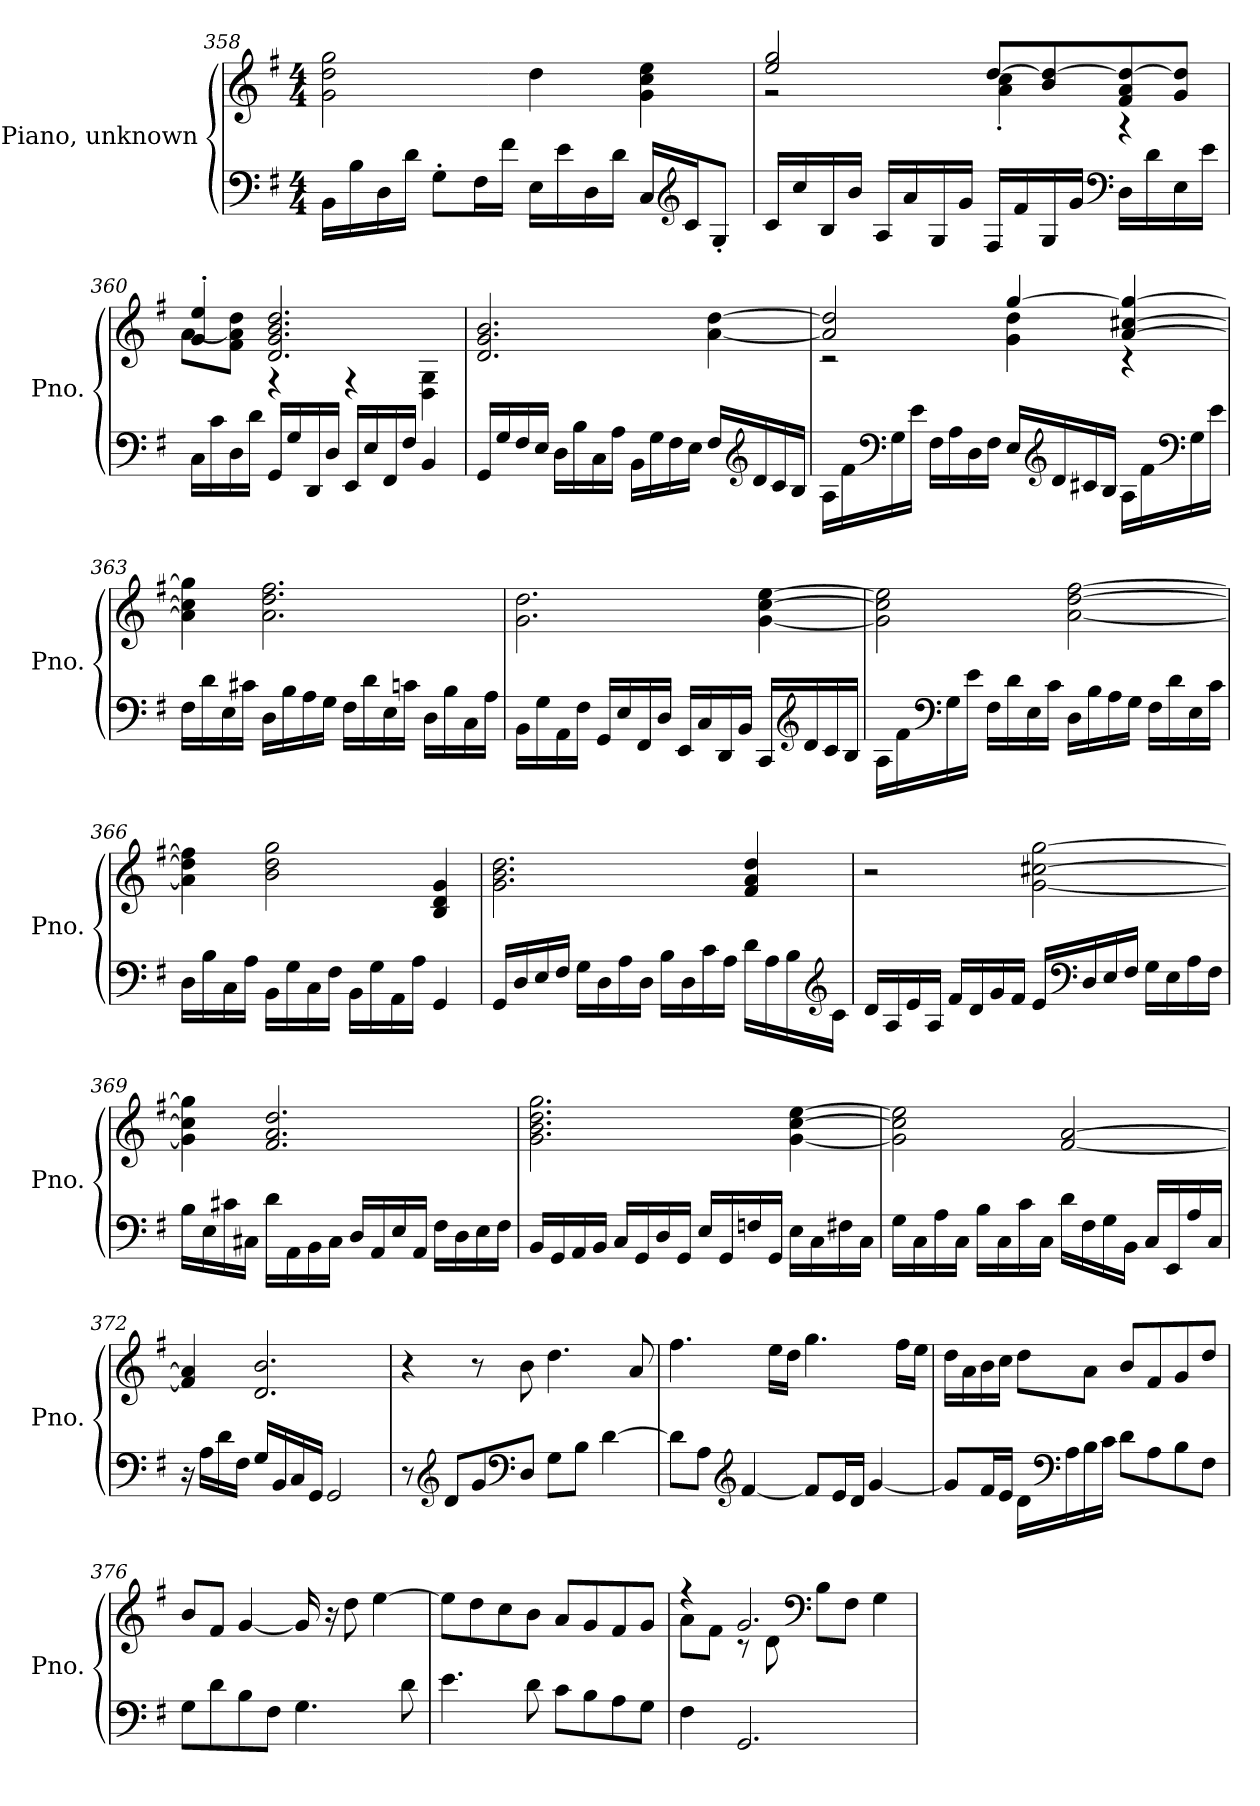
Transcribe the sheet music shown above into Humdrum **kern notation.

**kern	**kern
*part1	*part1
*staff2	*staff1
*I"Piano, unknown	*
*I'Pno.	*
!!LO:PB:g=z
*clefF4	*clefG2
*k[f#]	*k[f#]
*M4/4	*M4/4
=358	=358
16BB\LL	2g\ 2dd\ 2gg\
16B\	.
16D\	.
16d\JJ	.
8G'\L	.
16F#\L	.
16f#\JJ	.
16E\LL	4dd\
16e\	.
16D\	.
16d\JJ	.
16C/LL	4g\ 4cc\ 4ee\
*clefG2	*
16c/J	.
8G'/J	.
=359	=359
*	*^
16c/LL	2ee/ 2gg/	2r
16cc/	.	.
16B/	.	.
16b/JJ	.	.
16A/LL	.	.
16a/	.	.
16G/	.	.
16g/JJ	.	.
16F#/LL	[8dd/L	4a\' 4cc\'
16f#/	.	.
16G/	8b/ 8dd/_	.
16g/JJ	.	.
*clefF4	*	*
16D\LL	8f#/ 8a/ 8dd/_	4r
16d\	.	.
16E\	8g/ 8dd/]J	.
16e\JJ	.	.
!!LO:LB:g=z	!!
=360	=360	=360
16C\LL	4g/' 4ee/'	[8a\L
16c\	.	.
16D\	.	8f#\ 8a\] 8dd\J
16d\JJ	.	.
16GG/LL	2.d/ 2.g/ 2.b/ 2.dd/	4r
16G/	.	.
16DD/	.	.
16D/JJ	.	.
16EE/LL	.	4r
16E/	.	.
16FF#/	.	.
16F#/JJ	.	.
4BB/	.	4D\ 4G\
*	*v	*v
=361	=361
16GG/LL	2.d/ 2.g/ 2.b/
16G/	.
16F#/	.
16E/JJ	.
16D\LL	.
16B\	.
16C\	.
16A\JJ	.
16BB\LL	.
16G\	.
16F#\	.
16E\JJ	.
16F#/LL	[4a\ [4dd\
*clefG2	*
16d/	.
16c/	.
16B/JJ	.
!!LO:LB:g=z
=362	=362
*	*^
16A\LL	2a/] 2dd/]	2r
16f#\	.	.
*clefF4	*	*
16G\	.	.
16e\JJ	.	.
16F#\LL	.	.
16A\	.	.
16D\	.	.
16F#\JJ	.	.
16E/LL	[4gg/	4g\ 4dd\
*clefG2	*	*
16d/	.	.
16c#X/	.	.
16B/JJ	.	.
16A\LL	[4a/ [4cc#X/ 4gg/_	4r
16f#\	.	.
*clefF4	*	*
16G\	.	.
16e\JJ	.	.
*	*v	*v
=363	=363
16F#\LL	4a\] 4cc#\] 4gg\]
16d\	.
16E\	.
16c#X\JJ	.
16D\LL	2.a\ 2.dd\ 2.ff#\
16B\	.
16A\	.
16G\JJ	.
16F#\LL	.
16d\	.
16E\	.
16cn\JJ	.
16D\LL	.
16B\	.
16C\	.
16A\JJ	.
!!LO:LB:g=z
=364	=364
16BB\LL	2.g\ 2.dd\
16G\	.
16AA\	.
16F#\JJ	.
16GG/LL	.
16E/	.
16FF#/	.
16D/JJ	.
16EE/LL	.
16C/	.
16DD/	.
16BB/JJ	.
16CC/LL	[4g\ [4cc\ [4ee\
*clefG2	*
16d/	.
16c/	.
16B/JJ	.
=365	=365
16A\LL	2g\] 2cc\] 2ee\]
16f#\	.
*clefF4	*
16G\	.
16e\JJ	.
16F#\LL	.
16d\	.
16E\	.
16c\JJ	.
16D\LL	[2a\ [2dd\ [2ff#\
16B\	.
16A\	.
16G\JJ	.
16F#\LL	.
16d\	.
16E\	.
16c\JJ	.
!!LO:LB:g=z
=366	=366
16D\LL	4a\] 4dd\] 4ff#\]
16B\	.
16C\	.
16A\JJ	.
16BB\LL	2b\ 2dd\ 2gg\
16G\	.
16C\	.
16F#\JJ	.
16BB\LL	.
16G\	.
16AA\	.
16A\JJ	.
4GG/	4B/ 4d/ 4g/
=367	=367
16GG/LL	2.g\ 2.b\ 2.dd\
16D/	.
16E/	.
16F#/JJ	.
16G\LL	.
16D\	.
16A\	.
16D\JJ	.
16B\LL	.
16D\	.
16c\	.
16A\JJ	.
16d\LL	4f#/ 4a/ 4dd/
16A\	.
16B\	.
*clefG2	*
16c\JJ	.
!!LO:LB:g=z
=368	=368
16d/LL	2r
16A/	.
16e/	.
16A/JJ	.
16f#/LL	.
16d/	.
16g/	.
16f#/JJ	.
16e/LL	[2g\ [2cc#X\ [2gg\
*clefF4	*
16D/	.
16E/	.
16F#/JJ	.
16G\LL	.
16E\	.
16A\	.
16F#\JJ	.
=369	=369
16B\LL	4g\] 4cc#\] 4gg\]
16E\	.
16c#X\	.
16C#X\JJ	.
16d\LL	2.f#/ 2.a/ 2.dd/
16AA\	.
16BB\	.
16C#\JJ	.
16D/LL	.
16AA/	.
16E/	.
16AA/JJ	.
16F#\LL	.
16D\	.
16E\	.
16F#\JJ	.
!!LO:PB:g=z
=370	=370
16BB/LL	2.g\ 2.b\ 2.dd\ 2.gg\
16GG/	.
16AA/	.
16BB/JJ	.
16C/LL	.
16GG/	.
16D/	.
16GG/JJ	.
16E/LL	.
16GG/	.
16Fn/	.
16GG/JJ	.
16E\LL	[4g\ [4cc\ [4ee\
16C\	.
16F#X\	.
16C\JJ	.
=371	=371
16G\LL	2g\] 2cc\] 2ee\]
16C\	.
16A\	.
16C\JJ	.
16B\LL	.
16C\	.
16c\	.
16C\JJ	.
16d\LL	[2f#/ [2a/
16F#\	.
16G\	.
16BB\JJ	.
16C/LL	.
16EE/	.
16A/	.
16C/JJ	.
=372	=372
16r	4f#/] 4a/]
16A\LL	.
16d\	.
16F#\JJ	.
16G/LL	2.d/ 2.b/
16BB/	.
16C/	.
16GG/JJ	.
2GG/	.
!!LO:LB:g=z
=373	=373
8r	4r
*clefG2	*
8d/L	.
8g/	8r
*clefF4	*
8D/J	8b\
8G\L	4.dd\
8B\J	.
[4d\	.
.	8a/
=374	=374
8d\L]	4.ff#\
8A\J	.
*clefG2	*
[4f#/	.
.	16ee\LL
.	16dd\JJ
8f#/L]	4.gg\
16e/L	.
16d/JJ	.
[4g/	.
.	16ff#\LL
.	16ee\JJ
=375	=375
8g/L]	16dd\LL
.	16a\
16f#/L	16b\
16e/JJ	16cc\JJ
16d\LL	8dd\L
*clefF4	*
16A\	.
16B\	8a\J
16c\JJ	.
8d\L	8b/L
8A\	8f#/
8B\	8g/
8F#\J	8dd/J
!!LO:LB:g=z
=376	=376
8G\L	8b/L
8d\	8f#/J
8B\	[4g/
8F#\J	.
4.G\	16g/]
.	16r
.	8dd\
.	[4ee\
8d\	.
=377	=377
4.e\	8ee\L]
.	8dd\
.	8cc\
8d\	8b\J
8c\L	8a/L
8B\	8g/
8A\	8f#/
8G\J	8g/J
=378	=378
*	*^
4F#\	4r	8a\L
.	.	8f#\J
2.GG/	2.g/	8r
.	.	8d\
*	*clefF4	*
.	.	8B\L
.	.	8F#\J
.	.	4G\
*	*v	*v
=	=
*-	*-
